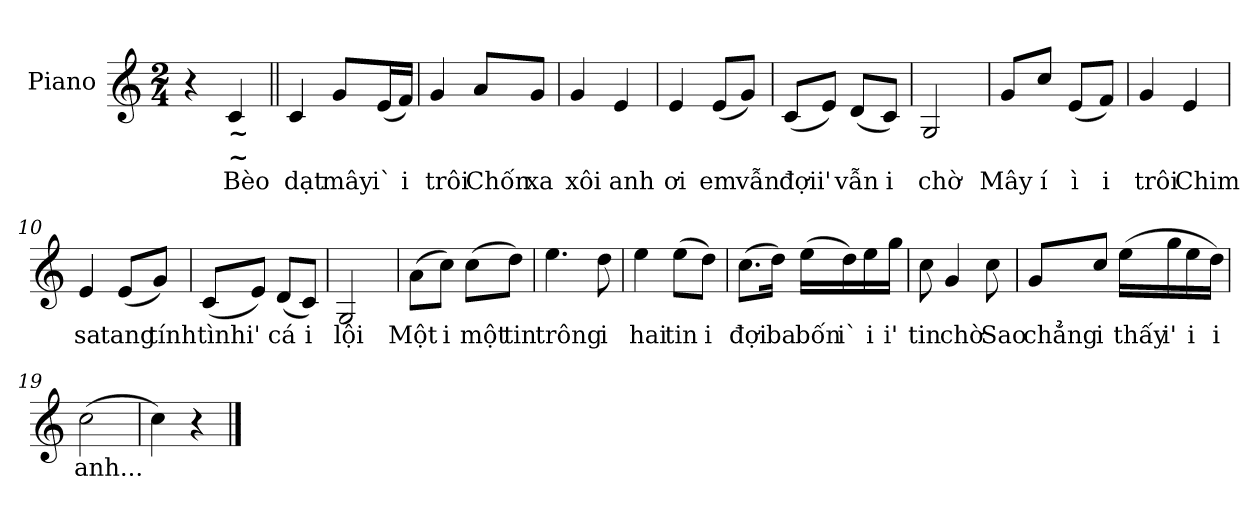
**kern	**text
*part1	*part1
*staff1	*staff1
*I"Piano	*
*I'Pno.	*
*clefG2	*
*k[]	*
*M2/4	*
*MM60	*
=1	=1
4r	.
!LO:TX:b:B:t=~	!
!LO:TX:b:B:t=~	!
4c/	Bèo
=2||	=2||
4c/	dạt
8g/L	mây
(16e/L	i`
16f/JJ)	i
!!LO:LB:g=z
=3	=3
4g/	trôi
8a/L	Chốn
8g/J	xa
=4	=4
4g/	xôi
4e/	anh
=5	=5
4e/	ơi
(8e/L	em
8g/J)	vẫn
!!LO:LB:g=z
=6	=6
(8c/L	đợi
8e/J)	i'
(8d/L	vẫn
8c/J)	i
=7	=7
2G/	chờ
=8	=8
8g/L	Mây
8cc/J	í
(8e/L	ì
8f/J)	i
!!LO:LB:g=z
=9	=9
4g/	trôi
4e/	Chim
=10	=10
4e/	sa
(8e/L	tang
8g/J)	tính
!!LO:LB:g=z
=11	=11
(8c/L	tình
8e/J)	i'
(8d/L	cá
8c/J)	i
=12	=12
2G/	lội
=13	=13
(8a\L	Một
8cc\J)	i
(8cc\L	một
8dd\J)	tin
!!LO:LB:g=z
=14	=14
4.ee\	trông
8dd\	i
=15	=15
4ee\	hai
(8ee\L	tin
8dd\J)	i
!!LO:LB:g=z
=16	=16
(8.cc\L	đợi
16dd\Jk)	ba
(16ee\LL	bốn
16dd\)	i`
16ee\	i
16gg\JJ	i'
=17	=17
8cc\	tin
4g/	chờ
8cc\	Sao
!!LO:LB:g=z
=18	=18
8g/L	chẳng
8cc/J	i
(16ee\LL	thấy
16gg\	i'
16ee\	i
16dd\JJ)	i
=19	=19
(2cc\	anh...
!!LO:LB:g=z
=20	=20
4cc\)	.
4r	.
==	==
*-	*-
